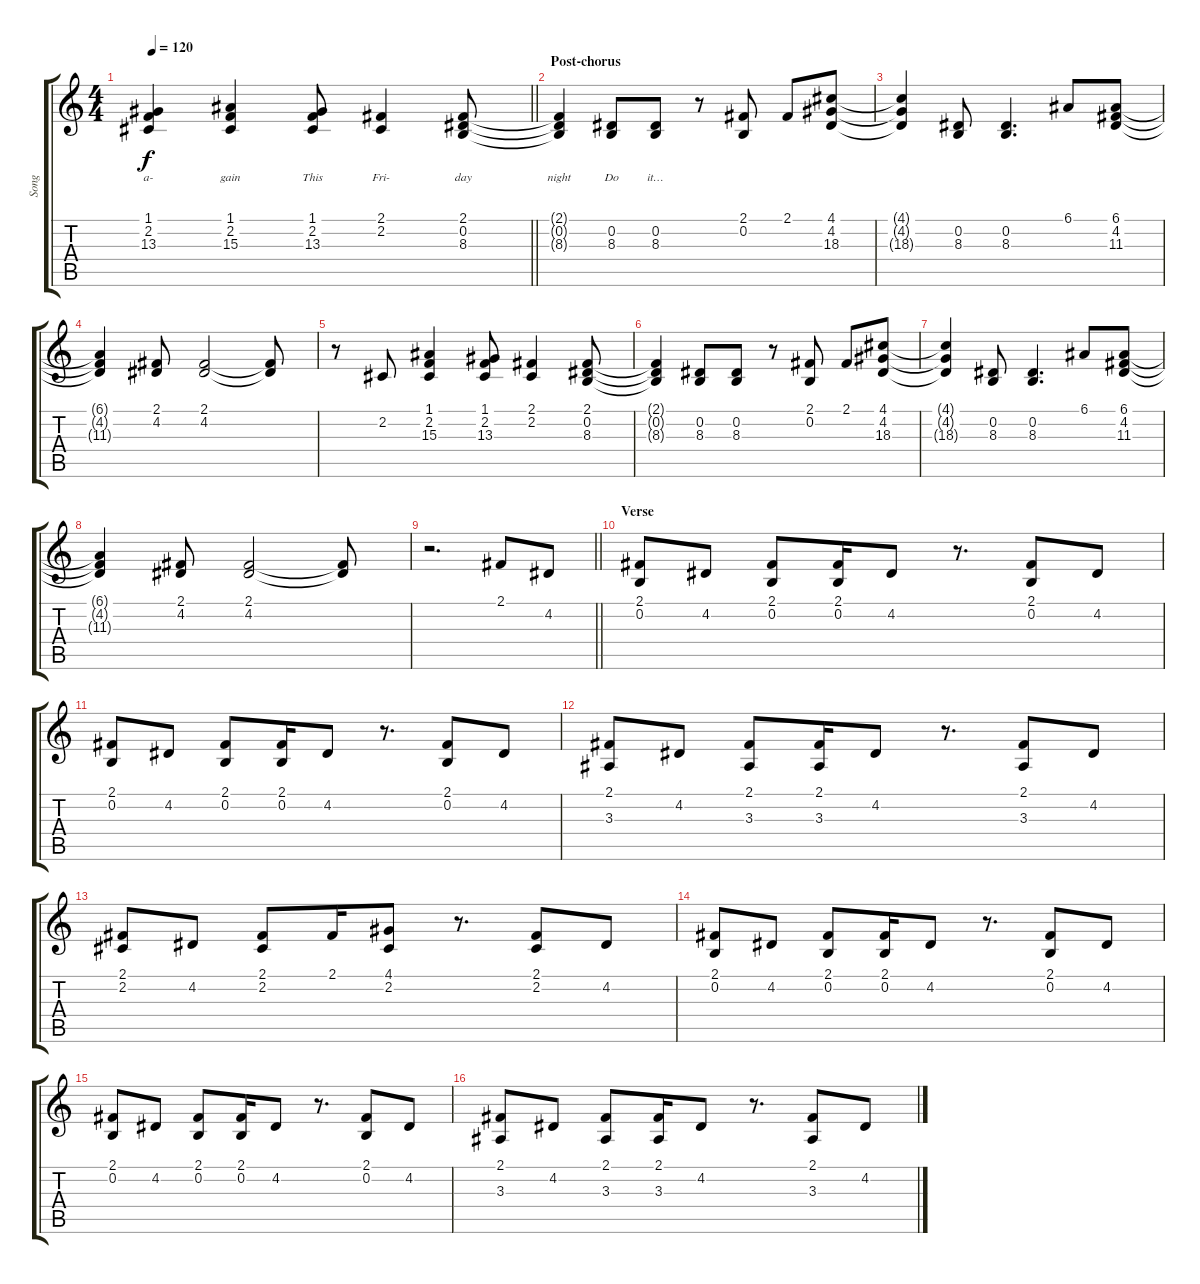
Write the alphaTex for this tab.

\track ("Song" "Song") {instrument acousticgrandpiano}
\staff {score tabs}
\tuning (E4 B3 G3 D3 A2 E2) {hide}
\ts (4 4)
\tempo 120
\clef g2
\barLineRight lightlight
\ks c
(1.1{t} 2.2{t} 13.3{t}).4{lyrics (0 "a-") lyrics (1 "") lyrics (2 "") lyrics (3 "") lyrics (4 "") dy f} (1.1 2.2 15.3).4{lyrics (0 "gain") lyrics (1 "") lyrics (2 "") lyrics (3 "") lyrics (4 "")} (1.1 2.2 13.3).8{lyrics (0 "This") lyrics (1 "") lyrics (2 "") lyrics (3 "") lyrics (4 "")} (2.1 2.2).4{lyrics (0 "Fri-") lyrics (1 "") lyrics (2 "") lyrics (3 "") lyrics (4 "")} (2.1 0.2 8.3).8{lyrics (0 "day") lyrics (1 "") lyrics (2 "") lyrics (3 "") lyrics (4 "")} |
\section ("" "Post-chorus")
(2.1{t} 0.2{t} 8.3{t}).4{lyrics (0 "night") lyrics (1 "") lyrics (2 "") lyrics (3 "") lyrics (4 "")} (0.2 8.3).8{lyrics (0 "Do") lyrics (1 "") lyrics (2 "") lyrics (3 "") lyrics (4 "")} (0.2 8.3).8{lyrics (0 "it…") lyrics (1 "") lyrics (2 "") lyrics (3 "") lyrics (4 "")} r.8 (2.1 0.2).8 2.1.8 (4.1 4.2 18.3).8 |
(4.1{t} 4.2{t} 18.3{t}).4 (0.2 8.3).8 (0.2 8.3).4{d} 6.1.8 (6.1 4.2 11.3).8 |
(6.1{t} 4.2{t} 11.3{t}).4 (2.1 4.2).8 (2.1 4.2).2 (2.1{t} 4.2{t}).8 |
r.8 2.2.8 (1.1 2.2 15.3).4 (1.1 2.2 13.3).8 (2.1 2.2).4 (2.1 0.2 8.3).8 |
(2.1{t} 0.2{t} 8.3{t}).4 (0.2 8.3).8 (0.2 8.3).8 r.8 (2.1 0.2).8 2.1.8 (4.1 4.2 18.3).8 |
(4.1{t} 4.2{t} 18.3{t}).4 (0.2 8.3).8 (0.2 8.3).4{d} 6.1.8 (6.1 4.2 11.3).8 |
(6.1{t} 4.2{t} 11.3{t}).4 (2.1 4.2).8 (2.1 4.2).2 (2.1{t} 4.2{t}).8 |
\barLineRight lightlight
r.2{d} 2.1.8 4.2.8 |
\section ("" "Verse")
(2.1 0.2).8 4.2.8 (2.1 0.2).8 (2.1 0.2).16 4.2.8 r.8{d} (2.1 0.2).8 4.2.8 |
(2.1 0.2).8 4.2.8 (2.1 0.2).8 (2.1 0.2).16 4.2.8 r.8{d} (2.1 0.2).8 4.2.8 |
(2.1 3.3).8 4.2.8 (2.1 3.3).8 (2.1 3.3).16 4.2.8 r.8{d} (2.1 3.3).8 4.2.8 |
(2.1 2.2).8 4.2.8 (2.1 2.2).8 2.1.16 (4.1 2.2).8 r.8{d} (2.1 2.2).8 4.2.8 |
(2.1 0.2).8 4.2.8 (2.1 0.2).8 (2.1 0.2).16 4.2.8 r.8{d} (2.1 0.2).8 4.2.8 |
(2.1 0.2).8 4.2.8 (2.1 0.2).8 (2.1 0.2).16 4.2.8 r.8{d} (2.1 0.2).8 4.2.8 |
(2.1 3.3).8 4.2.8 (2.1 3.3).8 (2.1 3.3).16 4.2.8 r.8{d} (2.1 3.3).8 4.2.8
